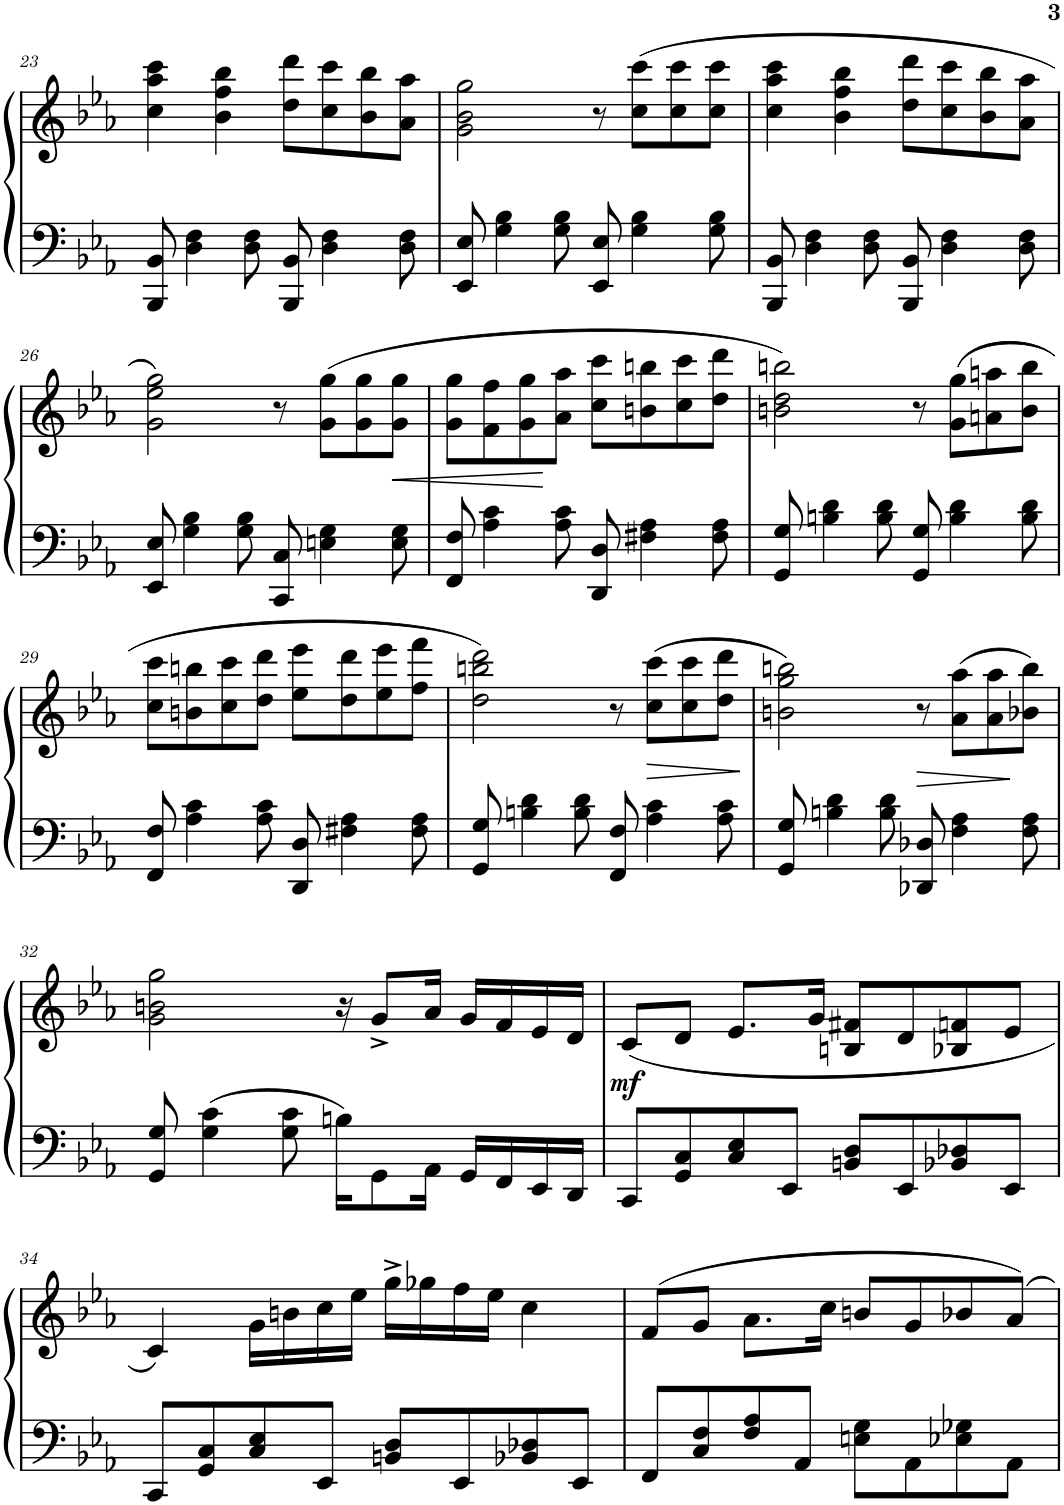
**kern	**kern	**dynam
*part1	*part1	*part1
*staff2	*staff1	*staff1/2
*I"Piano	*	*
*I'Pno	*	*
!!LO:PB:g=z
*clefF4	*clefG2	*
*k[b-e-a-]	*k[b-e-a-]	*
*M4/4	*M4/4	*
*met(c)	*met(c)	*
=23	=23	=23
8BBB-/ 8BB-/	4cc\ 4aa-\ 4ccc\	.
4D\ 4F\	.	.
.	4b-\ 4ff\ 4bb-\	.
8D\ 8F\	.	.
8BBB-/ 8BB-/	8dd\ 8ddd\L	.
4D\ 4F\	8cc\ 8ccc\	.
.	8b-\ 8bb-\	.
8D\ 8F\	8a-\ 8aa-\J	.
=24	=24	=24
8EE-/ 8E-/	2g\ 2b-\ 2gg\	.
4G\ 4B-\	.	.
8G\ 8B-\	.	.
8EE-/ 8E-/	8r	.
4G\ 4B-\	(>8cc\ 8ccc\L	.
.	8cc\ 8ccc\	.
8G\ 8B-\	8cc\ 8ccc\J	.
=25	=25	=25
8BBB-/ 8BB-/	4cc\ 4aa-\ 4ccc\	.
4D\ 4F\	.	.
.	4b-\ 4ff\ 4bb-\	.
8D\ 8F\	.	.
8BBB-/ 8BB-/	8dd\ 8ddd\L	.
4D\ 4F\	8cc\ 8ccc\	.
.	8b-\ 8bb-\	.
8D\ 8F\	8a-\ 8aa-\J	.
!!LO:LB:g=z
=26	=26	=26
8EE-/ 8E-/	2g\ 2ee-\ 2gg\)	.
4G\ 4B-\	.	.
8G\ 8B-\	.	.
8CC/ 8C/	8r	.
4En\ 4G\	(>8g\ 8gg\L	.
.	8g\ 8gg\	.
!	!	!LO:HP:b
8E\ 8G\	8g\ 8gg\J	<
=27	=27	=27
8FF/ 8F/	8g\ 8gg\L	.
4A-\ 4c\	8f\ 8ff\	.
.	8g\ 8gg\	.
8A-\ 8c\	8a-\ 8aa-\J	[
8DD/ 8D/	8cc\ 8ccc\L	.
4F#X\ 4A-\	8bn\ 8bbn\	.
.	8cc\ 8ccc\	.
8F#\ 8A-\	8dd\ 8ddd\J	.
=28	=28	=28
8GG/ 8G/	2bn\ 2dd\ 2bbn\)	.
4Bn\ 4d\	.	.
8B\ 8d\	.	.
8GG/ 8G/	8r	.
4B\ 4d\	(>8g\ 8gg\L	.
.	8an\ 8aan\	.
8B\ 8d\	8b\ 8bb\J	.
!!LO:LB:g=z
=29	=29	=29
8FF/ 8F/	8cc\ 8ccc\L	.
4A-\ 4c\	8bn\ 8bbn\	.
.	8cc\ 8ccc\	.
8A-\ 8c\	8dd\ 8ddd\J	.
8DD/ 8D/	8ee-\ 8eee-\L	.
4F#X\ 4A-\	8dd\ 8ddd\	.
.	8ee-\ 8eee-\	.
8F#\ 8A-\	8ff\ 8fff\J	.
=30	=30	=30
8GG/ 8G/	2dd\ 2bbn\ 2ddd\)	.
4Bn\ 4d\	.	.
8B\ 8d\	.	.
8FF/ 8F/	8r	.
!	!	!LO:HP:b
4A-\ 4c\	(>8cc\ 8ccc\L	>
.	8cc\ 8ccc\	.
8A-\ 8c\	8dd\ 8ddd\J	.
.	.	]
=31	=31	=31
8GG/ 8G/	2bn\ 2gg\ 2bbn\)	.
4Bn\ 4d\	.	.
8B\ 8d\	.	.
!	!	!LO:HP:b
8DD-X/ 8D-X/	8r	>
4F\ 4A-\	(>8a-\ 8aa-\L	.
.	8a-\ 8aa-\	.
8F\ 8A-\	8b-X\ 8bb\J)	]
!!LO:LB:g=z
=32	=32	=32
8GG/ 8G/	2g\ 2bn\ 2gg\	.
4G\ 4c\	.	.
8G\ 8c\	.	.
16Bn\KL	16r	.
8GG\	8g^/L	.
16AA-\Jk	16a-/Jk	.
16GG/LL	16g/LL	.
16FF/	16f/	.
16EE-/	16e-/	.
16DD/JJ	16d/JJ	.
=33	=33	=33
!	!	!LO:DY:b
8CC/L	(<8c/L	mf
8GG/ 8C/	8d/J	.
8C/ 8E-/	8.e-/L	.
8EE-/J	.	.
.	16g/Jk	.
8BBn/ 8D/L	8Bn/ 8f#X/L	.
8EE-/	8d/	.
8BB-X/ 8D-X/	8B-X/ 8fn/	.
8EE-/J	8e-/J	.
!!LO:LB:g=z
=34	=34	=34
8CC/L	4c/)	.
8GG/ 8C/	.	.
8C/ 8E-/	16g\LL	.
.	16bn\	.
8EE-/J	16cc\	.
.	16ee-\JJ	.
8BBn/ 8D/L	16gg^\LL	.
.	16gg-X\	.
8EE-/	16ff\	.
.	16ee-\JJ	.
8BB-X/ 8D-X/	4cc\	.
8EE-/J	.	.
=35	=35	=35
8FF/L	(>8f/L	.
8C/ 8F/	8g/J	.
8F/ 8A-/	8.a-\L	.
8AA-/J	.	.
.	16cc\Jk	.
8En\ 8G\L	8bn/L	.
8AA-\	8g/	.
8E-X\ 8G-X\	8b-X/	.
8AA-\J	8a-/J)	.
=	=	=
*-	*-	*-
